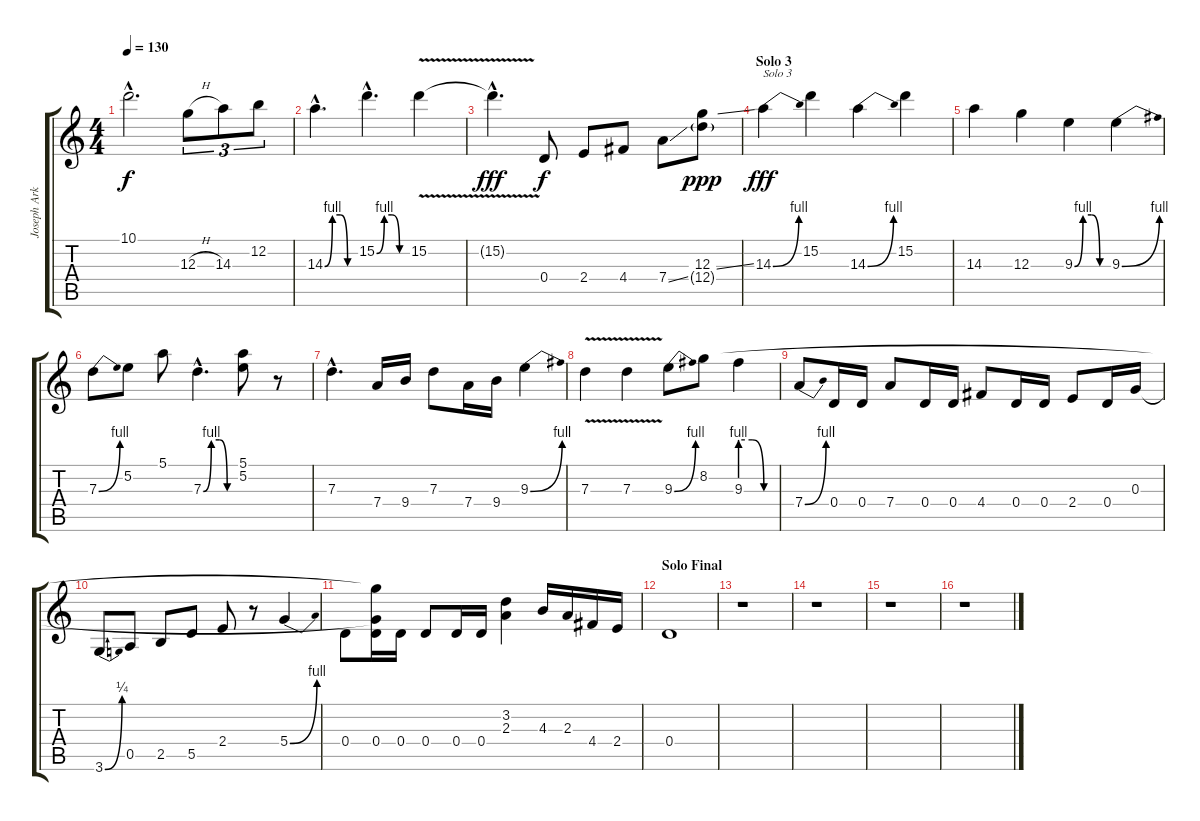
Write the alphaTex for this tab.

\track ("Joseph Arkansas - Electric" "Joseph Ark") {instrument overdrivenguitar}
\staff {score tabs}
\tuning (E4 B3 G3 D3 A2 E2) {hide}
\ts (4 4)
\tempo 130
\clef g2
\ks c
10.1{hac t}.2{d dy f} 12.3{h}.8{tu (3 2)} 14.3.8{tu (3 2)} 12.2.8{tu (3 2)} |
14.3{be (custom 0 0 15 4 30 4 45 0 60 0) hac}.4{d} 15.2{be (custom 0 0 15 4 30 4 45 0 60 0) hac}.4{d} 15.2{v}.4 |
15.2{hac t}.4{d dy fff} 0.4.8{dy f} 2.4.8 4.4.8 7.4{ss}.8 (12.3{ss} 12.4{g}).8{dy ppp} |
\section ("" "Solo 3")
14.3{be (bend 0 0 60 4)}.4{txt "Solo 3" dy fff} 15.2.4 14.3{be (bend 0 0 60 4)}.4 15.2.4 |
14.3.4 12.3.4 9.3{be (custom 0 0 15 4 30 4 45 0 60 0)}.4 9.3{be (bend 0 0 60 4)}.4 |
7.3{be (bend 0 0 60 4)}.8 5.2.8 5.1.8 7.3{be (custom 0 0 15 4 30 4 45 0 60 0) hac}.4{d} (5.1 5.2).8 r.8 |
7.3{hac}.4{d} 7.4.16 9.4.16 7.3.8 7.4.16 9.4.16 9.3{be (bend 0 0 60 4)}.4 |
7.3{v}.4 7.3{v}.4 9.3{be (bend 0 0 60 4)}.8 8.2.8 9.3{be (custom 0 4 20 4 40 0 60 0)}.4 |
7.4{be (bend 0 0 60 4)}.8 0.4.16 0.4.16 7.4.8 0.4.16 0.4.16 4.4.8 0.4.16 0.4.16 2.4.8 0.4.16 0.3.16 |
3.6{be (bend 0 0 60 1)}.8 0.5.8 2.5.8 5.5.8 2.4.8 r.8 5.4{be (bend 0 0 60 4)}.4 |
0.4.8 (8.2{t} 0.3{t} 0.4).16 0.4.16 0.4.8 0.4.16 0.4.16 (3.2 2.3).4 4.3.16 2.3.16 4.4.16 2.4.16 |
\section ("" "Solo Final")
0.4.1 |
r.1 |
r.1 |
r.1 |
r.1
